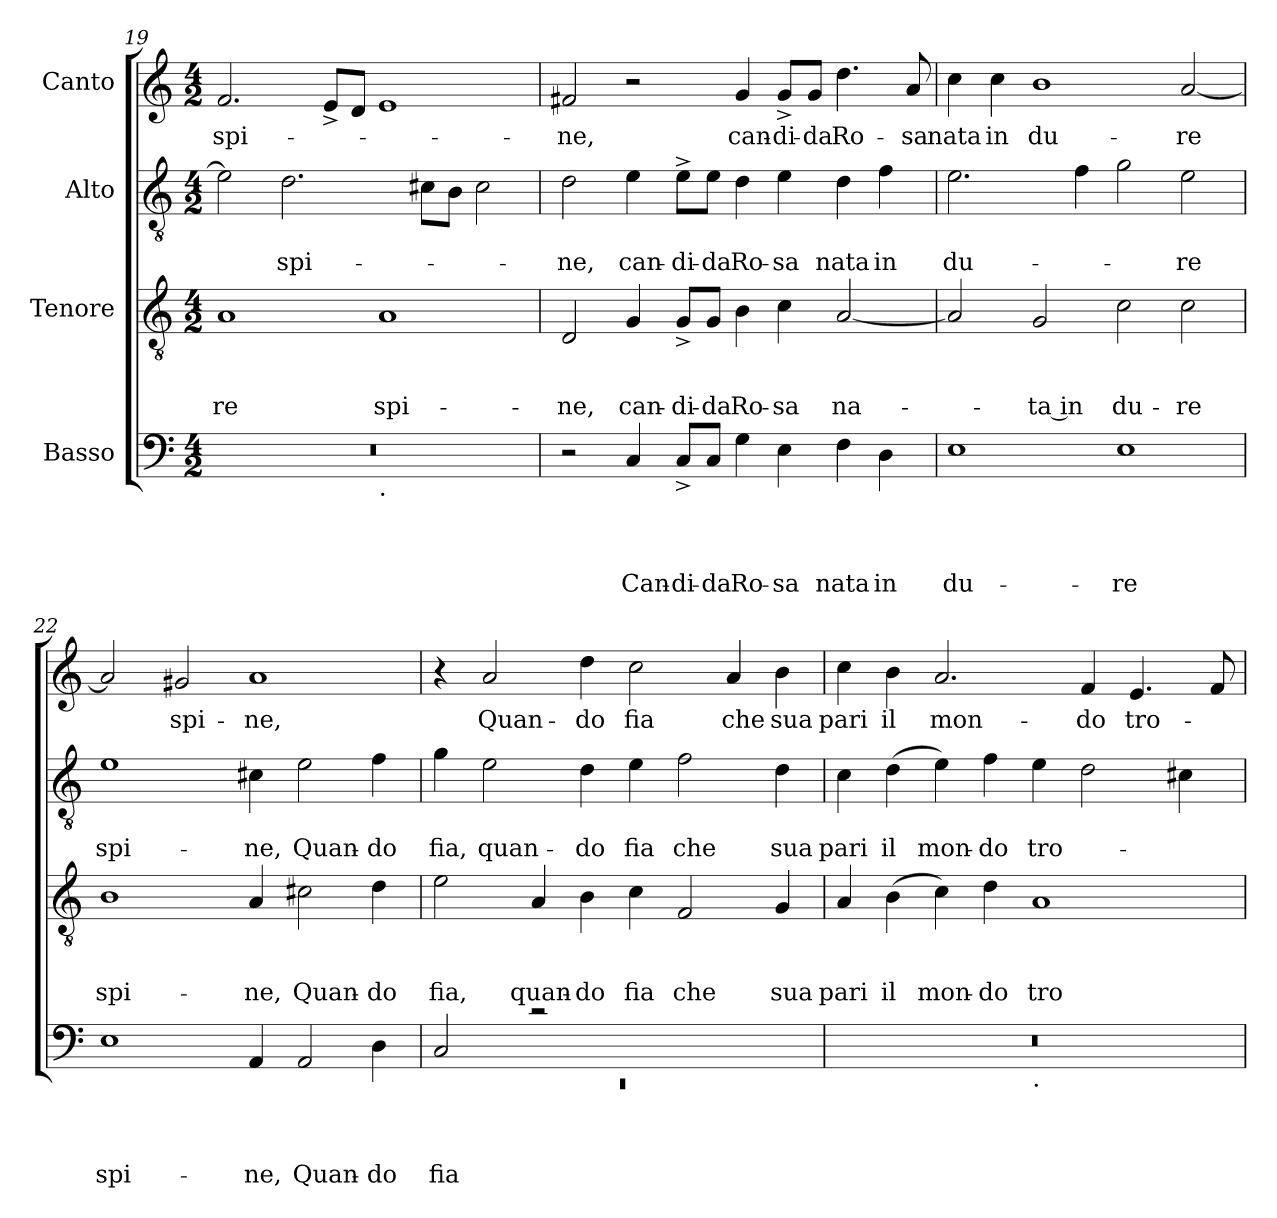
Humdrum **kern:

**kern	**text	**text	**text	**text	**kern	**text	**text	**text	**kern	**text	**text	**kern	**text
*part4	*part4	*part4	*part4	*part4	*part3	*part3	*part3	*part3	*part2	*part2	*part2	*part1	*part1
*staff4	*staff4	*staff4	*staff4	*staff4	*staff3	*staff3	*staff3	*staff3	*staff2	*staff2	*staff2	*staff1	*staff1
*I"Basso	*	*	*	*	*I"Tenore	*	*	*	*I"Alto	*	*	*I"Canto	*
*clefF4	*	*	*	*	*clefGv2	*	*	*	*clefGv2	*	*	*clefG2	*
*k[]	*	*	*	*	*k[]	*	*	*	*k[]	*	*	*k[]	*
*C:	*	*	*	*	*C:	*	*	*	*C:	*	*	*C:	*
*M4/2	*	*	*	*	*M4/2	*	*	*	*M4/2	*	*	*M4/2	*
=19	=19	=19	=19	=19	=19	=19	=19	=19	=19	=19	=19	=19	=19
!	!	!	!	!	!	!	!	!LO:LY:b	!	!	!	!	!LO:LY:b
*^	*	*	*	*	*	*	*	*	*	*	*	*	*
0r	1ryy	.	.	.	.	1A	.	.	-re	2e\]	.	.	2.f/	spi-
!	!	!	!	!	!	!	!	!	!	!	!	!LO:LY:b	!	!
.	.	.	.	.	.	.	.	.	.	2.d\	.	spi-	.	.
.	.	.	.	.	.	.	.	.	.	.	.	.	8e^</L	.
.	.	.	.	.	.	.	.	.	.	.	.	.	8d/J	.
!	!LO:TX:b:t=.	!	!	!	!	!	!	!	!	!	!	!	!	!
!	!	!	!	!	!	!	!	!	!LO:LY:b	!	!	!	!	!
.	1ryy	.	.	.	.	1A	.	.	spi-	.	.	.	1e	.
.	.	.	.	.	.	.	.	.	.	8c#\L	.	.	.	.
.	.	.	.	.	.	.	.	.	.	8B\J	.	.	.	.
.	.	.	.	.	.	.	.	.	.	2c#\	.	.	.	.
!!LO:PB:g=z
=20	=20	=20	=20	=20	=20	=20	=20	=20	=20	=20	=20	=20	=20	=20
!	!	!	!	!	!	!	!	!	!LO:LY:b	!	!	!LO:LY:b	!	!LO:LY:b
*v	*v	*	*	*	*	*	*	*	*	*	*	*	*	*
2r	.	.	.	.	2D/	.	.	-ne,	2d\	.	-ne,	2f#X/	-ne,
!	!	!	!	!LO:LY:b	!	!	!	!LO:LY:b	!	!	!LO:LY:b	!	!
4C/	.	.	.	Can-	4G/	.	.	can-	4e\	.	can-	2r	.
!	!	!	!	!LO:LY:b	!	!	!	!LO:LY:b	!	!	!LO:LY:b	!	!
8C^</L	.	.	.	-di-	8G^</L	.	.	-di-	8e^>\L	.	-di-	.	.
!	!	!	!	!LO:LY:b:rj	!	!	!	!LO:LY:b:rj	!	!	!LO:LY:b:rj	!	!
8C/J	.	.	.	-da	8G/J	.	.	-da	8e\J	.	-da	.	.
!	!	!	!	!LO:LY:b	!	!	!	!LO:LY:b	!	!	!LO:LY:b	!	!LO:LY:b
4G\	.	.	.	Ro-	4B\	.	.	Ro-	4d\	.	Ro-	4g/	can-
!	!	!	!	!LO:LY:b	!	!	!	!LO:LY:b	!	!	!LO:LY:b	!	!LO:LY:b
4E\	.	.	.	-sa	4c\	.	.	-sa	4e\	.	-sa	8g^</L	-di-
!	!	!	!	!	!	!	!	!	!	!	!	!	!LO:LY:b:rj
.	.	.	.	.	.	.	.	.	.	.	.	8g/J	-da
!	!	!	!	!LO:LY:b	!	!	!	!LO:LY:b	!	!	!LO:LY:b	!	!LO:LY:b
4F\	.	.	.	na­ta	[<2A/	.	.	na-	4d\	.	na­ta	4.dd\	Ro-
!	!	!	!	!LO:LY:b	!	!	!	!	!	!	!LO:LY:b	!	!
4D\	.	.	.	in	.	.	.	.	4f\	.	in	.	.
!	!	!	!	!	!	!	!	!	!	!	!	!	!LO:LY:b
.	.	.	.	.	.	.	.	.	.	.	.	8a/	-sa
=21	=21	=21	=21	=21	=21	=21	=21	=21	=21	=21	=21	=21	=21
!	!	!	!	!LO:LY:b	!	!	!	!	!	!	!LO:LY:b	!	!LO:LY:b
1E	.	.	.	du-	2A/]	.	.	.	2.e\	.	du-	4cc\	na­ta
!	!	!	!	!	!	!	!	!	!	!	!	!	!LO:LY:b
.	.	.	.	.	.	.	.	.	.	.	.	4cc\	in
!	!	!	!	!	!	!	!	!LO:LY:b:rj	!	!	!	!	!LO:LY:b
.	.	.	.	.	2G/	.	.	-ta in	.	.	.	1b	du-
.	.	.	.	.	.	.	.	.	4f\	.	.	.	.
!	!	!	!	!LO:LY:b	!	!	!	!LO:LY:b	!	!	!	!	!
1E	.	.	.	-re	2c\	.	.	du-	2g\	.	.	.	.
!	!	!	!	!	!	!	!	!LO:LY:b	!	!	!LO:LY:b	!	!LO:LY:b
.	.	.	.	.	2c\	.	.	-re	2e\	.	-re	[<2a/	-re
=22	=22	=22	=22	=22	=22	=22	=22	=22	=22	=22	=22	=22	=22
!	!	!	!	!LO:LY:b	!	!	!	!LO:LY:b	!	!	!LO:LY:b	!	!
1E	.	.	.	spi-	1B	.	.	spi-	1e	.	spi-	2a/]	.
!	!	!	!	!	!	!	!	!	!	!	!	!	!LO:LY:b
.	.	.	.	.	.	.	.	.	.	.	.	2g#X/	spi-
!	!	!	!	!LO:LY:b	!	!	!	!LO:LY:b	!	!	!LO:LY:b	!	!LO:LY:b
4AA/	.	.	.	-ne,	4A/	.	.	-ne,	4c#X\	.	-ne,	1a	-ne,
!	!	!	!	!LO:LY:b	!	!	!	!LO:LY:b	!	!	!LO:LY:b	!	!
2AA/	.	.	.	Quan-	2c#X\	.	.	Quan-	2e\	.	Quan-	.	.
!	!	!	!	!LO:LY:b	!	!	!	!LO:LY:b	!	!	!LO:LY:b	!	!
4D\	.	.	.	-do	4d\	.	.	-do	4f\	.	-do	.	.
=23	=23	=23	=23	=23	=23	=23	=23	=23	=23	=23	=23	=23	=23
*^	*	*	*	*	*	*	*	*	*	*	*	*	*
!	!LO:N:vis=1	!	!	!	!LO:LY:b	!	!	!	!LO:LY:b	!	!	!LO:LY:b	!	!
2C/	0rEE	.	.	.	fia	2e\	.	.	fia,	4g\	.	fia,	4r	.
!	!	!	!	!	!	!	!	!	!	!	!	!LO:LY:b	!	!LO:LY:b
.	.	.	.	.	.	.	.	.	.	2e\	.	quan-	2a/	Quan-
!	!	!	!	!	!	!	!	!	!LO:LY:b	!	!	!	!	!
2rc	.	.	.	.	.	4A/	.	.	quan-	.	.	.	.	.
!	!	!	!	!	!	!	!	!	!LO:LY:b:rj	!	!	!LO:LY:b	!	!LO:LY:b
.	.	.	.	.	.	4B\	.	.	-do	4d\	.	-do	4dd\	-do
!	!	!	!	!	!	!	!	!	!LO:LY:b	!	!	!LO:LY:b	!	!LO:LY:b
1ryy	.	.	.	.	.	4c\	.	.	fia	4e\	.	fia	2cc\	fia
!	!	!	!	!	!	!	!	!	!LO:LY:b	!	!	!LO:LY:b	!	!
.	.	.	.	.	.	2F/	.	.	che	2f\	.	che	.	.
!	!	!	!	!	!	!	!	!	!	!	!	!	!	!LO:LY:b
.	.	.	.	.	.	.	.	.	.	.	.	.	4a/	che
!	!	!	!	!	!	!	!	!	!LO:LY:b	!	!	!LO:LY:b	!	!LO:LY:b
.	.	.	.	.	.	4G/	.	.	sua	4d\	.	sua	4b\	sua
!!LO:LB:g=z
=24	=24	=24	=24	=24	=24	=24	=24	=24	=24	=24	=24	=24	=24	=24
!	!	!	!	!	!	!	!	!	!LO:LY:b	!	!	!LO:LY:b	!	!LO:LY:b
0r	1ryy	.	.	.	.	4A/	.	.	pa­ri	4c\	.	pa­ri	4cc\	pa­ri
!	!	!	!	!	!	!	!	!	!LO:LY:b	!	!	!LO:LY:b	!	!LO:LY:b
.	.	.	.	.	.	(<4B\	.	.	il	(<4d\	.	il	4b\	il
!	!	!	!	!	!	!	!	!	!LO:LY:b	!	!	!LO:LY:b	!	!LO:LY:b
.	.	.	.	.	.	4c\)	.	.	mon-	4e\)	.	mon-	2.a/	mon-
!	!	!	!	!	!	!	!	!	!LO:LY:b:rj	!	!	!LO:LY:b:rj	!	!
.	.	.	.	.	.	4d\	.	.	-do	4f\	.	-do	.	.
!	!LO:TX:b:t=.	!	!	!	!	!	!	!	!	!	!	!	!	!
!	!	!	!	!	!	!	!	!	!LO:LY:b	!	!	!LO:LY:b	!	!
.	1ryy	.	.	.	.	1A	.	.	tro-	4e\	.	tro-	.	.
!	!	!	!	!	!	!	!	!	!	!	!	!	!	!LO:LY:b
.	.	.	.	.	.	.	.	.	.	2d\	.	.	4f/	-do
!	!	!	!	!	!	!	!	!	!	!	!	!	!	!LO:LY:b
.	.	.	.	.	.	.	.	.	.	.	.	.	4.e/	tro-
.	.	.	.	.	.	.	.	.	.	4c#X\	.	.	.	.
.	.	.	.	.	.	.	.	.	.	.	.	.	8f/	.
*v	*v	*	*	*	*	*	*	*	*	*	*	*	*	*
=	=	=	=	=	=	=	=	=	=	=	=	=	=
*-	*-	*-	*-	*-	*-	*-	*-	*-	*-	*-	*-	*-	*-
